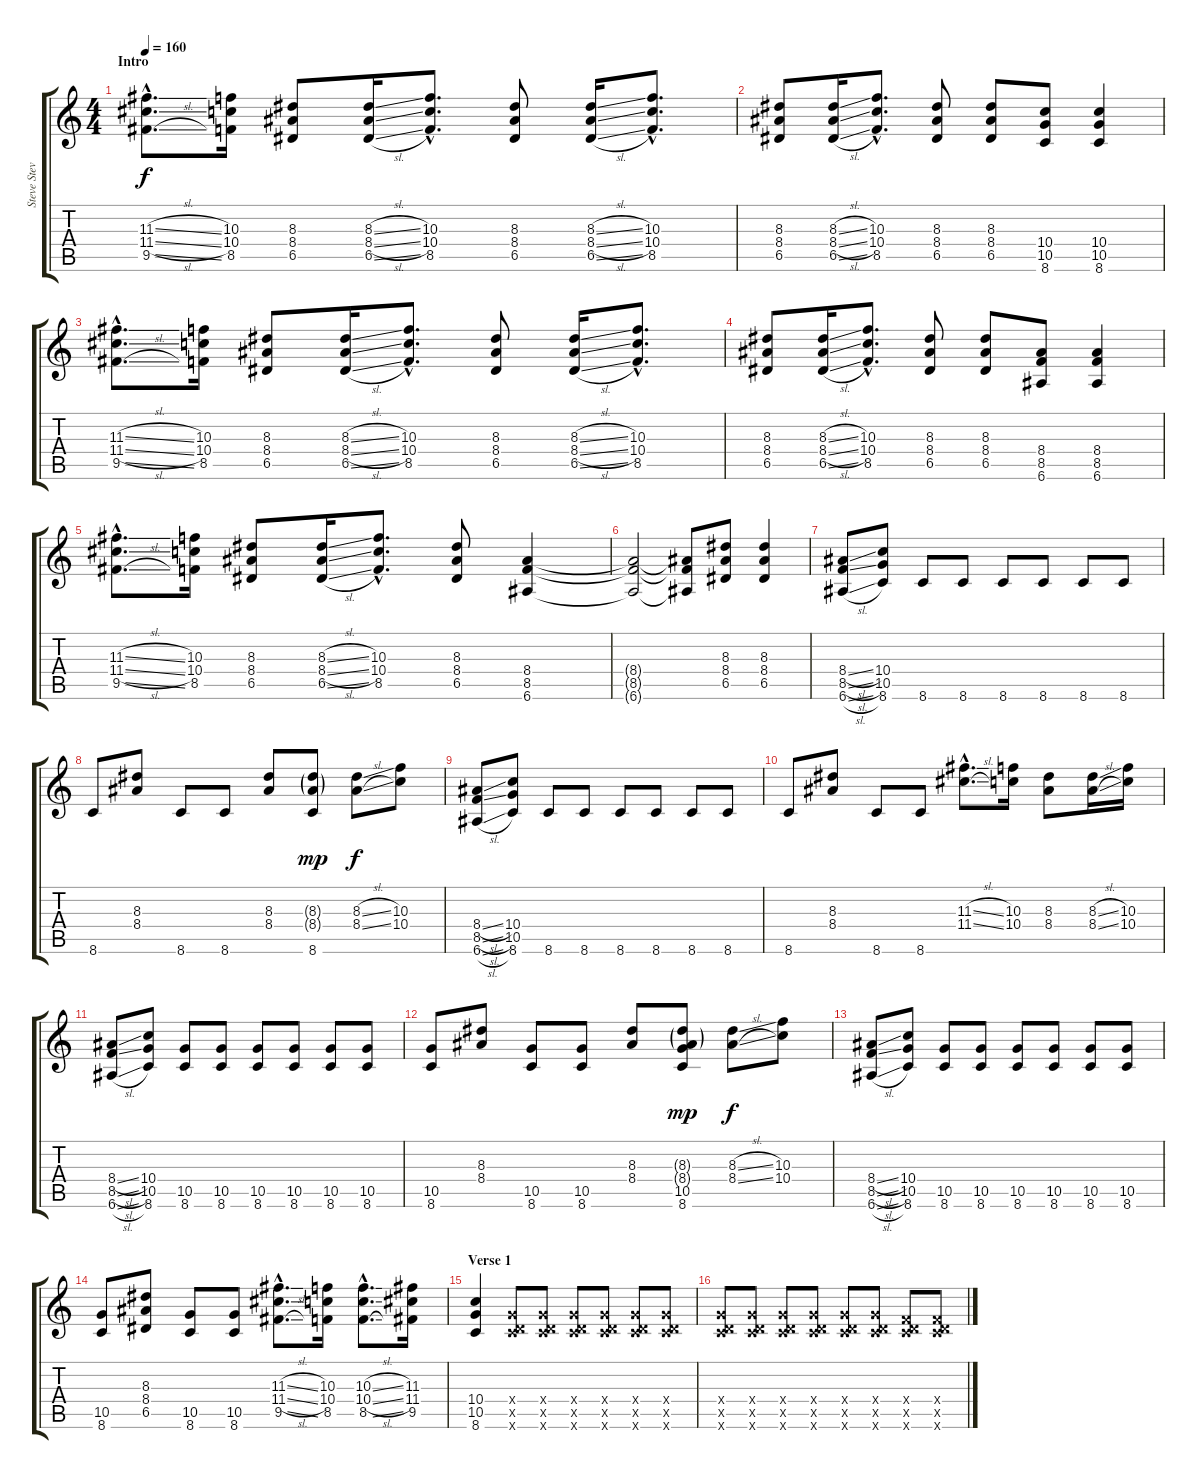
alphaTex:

\track ("Steve Stevens" "Steve Stev") {instrument distortionguitar}
\staff {score tabs}
\tuning (E4 B3 G3 D3 A2 E2) {hide}
\ts (4 4)
\section ("" "Intro")
\tempo 160
\clef g2
\ks c
(11.3{sl hac} 11.4{sl hac} 9.5{sl hac}).8{d dy f instrument distortionguitar} (10.3 10.4 8.5).16 (8.3 8.4 6.5).8 (8.3{sl} 8.4{sl} 6.5{sl}).16 (10.3{hac} 10.4{hac} 8.5{hac}).8{d} (8.3 8.4 6.5).8 (8.3{sl} 8.4{sl} 6.5{sl}).16 (10.3{hac} 10.4{hac} 8.5{hac}).8{d} |
(8.3 8.4 6.5).8 (8.3{sl} 8.4{sl} 6.5{sl}).16 (10.3{hac} 10.4{hac} 8.5{hac}).8{d} (8.3 8.4 6.5).8 (8.3 8.4 6.5).8 (10.4 10.5 8.6).8 (10.4 10.5 8.6).4 |
(11.3{sl hac} 11.4{sl hac} 9.5{sl hac}).8{d} (10.3 10.4 8.5).16 (8.3 8.4 6.5).8 (8.3{sl} 8.4{sl} 6.5{sl}).16 (10.3{hac} 10.4{hac} 8.5{hac}).8{d} (8.3 8.4 6.5).8 (8.3{sl} 8.4{sl} 6.5{sl}).16 (10.3{hac} 10.4{hac} 8.5{hac}).8{d} |
(8.3 8.4 6.5).8 (8.3{sl} 8.4{sl} 6.5{sl}).16 (10.3{hac} 10.4{hac} 8.5{hac}).8{d} (8.3 8.4 6.5).8 (8.3 8.4 6.5).8 (8.4 8.5 6.6).8 (8.4 8.5 6.6).4 |
(11.3{sl hac} 11.4{sl hac} 9.5{sl hac}).8{d} (10.3 10.4 8.5).16 (8.3 8.4 6.5).8 (8.3{sl} 8.4{sl} 6.5{sl}).16 (10.3{hac} 10.4{hac} 8.5{hac}).8{d} (8.3 8.4 6.5).8 (8.4 8.5 6.6).4 |
(8.4{t} 8.5{t} 6.6{t}).2 (8.4{t} 8.5{t} 6.6{t}).8 (8.3 8.4 6.5).8 (8.3 8.4 6.5).4 |
(8.4{sl} 8.5{sl} 6.6{sl}).8 (10.4 10.5 8.6).8 8.6.8 8.6.8 8.6.8 8.6.8 8.6.8 8.6.8 |
8.6.8 (8.3 8.4).8 8.6.8 8.6.8 (8.3 8.4).8 (8.3{g} 8.4{g} 8.6).8{dy mp} (8.3{sl} 8.4{sl}).8{dy f} (10.3 10.4).8 |
(8.4{sl} 8.5{sl} 6.6{sl}).8 (10.4 10.5 8.6).8 8.6.8 8.6.8 8.6.8 8.6.8 8.6.8 8.6.8 |
8.6.8 (8.3 8.4).8 8.6.8 8.6.8 (11.3{sl hac} 11.4{sl hac}).8{d} (10.3 10.4).16 (8.3 8.4).8 (8.3{sl} 8.4{sl}).16 (10.3 10.4).16 |
(8.4{sl} 8.5{sl} 6.6{sl}).8 (10.4 10.5 8.6).8 (10.5 8.6).8 (10.5 8.6).8 (10.5 8.6).8 (10.5 8.6).8 (10.5 8.6).8 (10.5 8.6).8 |
(10.5 8.6).8 (8.3 8.4).8 (10.5 8.6).8 (10.5 8.6).8 (8.3 8.4).8 (8.3{g} 8.4{g} 10.5 8.6).8{dy mp} (8.3{sl} 8.4{sl}).8{dy f} (10.3 10.4).8 |
(8.4{sl} 8.5{sl} 6.6{sl}).8 (10.4 10.5 8.6).8 (10.5 8.6).8 (10.5 8.6).8 (10.5 8.6).8 (10.5 8.6).8 (10.5 8.6).8 (10.5 8.6).8 |
(10.5 8.6).8 (8.3 8.4 6.5).8 (10.5 8.6).8 (10.5 8.6).8 (11.3{sl hac} 11.4{sl hac} 9.5{sl hac}).8{d} (10.3 10.4 8.5).16 (10.3{sl hac} 10.4{sl hac} 8.5{sl hac}).8{d} (11.3 11.4 9.5).16 |
\section ("" "Verse 1")
(10.4 10.5 8.6).4 (0.4{x} 10.5{x} 8.6{x}).8 (0.4{x} 10.5{x} 8.6{x}).8 (0.4{x} 10.5{x} 8.6{x}).8 (0.4{x} 10.5{x} 8.6{x}).8 (0.4{x} 10.5{x} 8.6{x}).8 (0.4{x} 10.5{x} 8.6{x}).8 |
(0.4{x} 10.5{x} 8.6{x}).8 (0.4{x} 10.5{x} 8.6{x}).8 (0.4{x} 10.5{x} 8.6{x}).8 (0.4{x} 10.5{x} 8.6{x}).8 (0.4{x} 10.5{x} 8.6{x}).8 (0.4{x} 10.5{x} 8.6{x}).8 (0.4{x} 8.5{x} 8.6{x}).8 (0.4{x} 8.5{x} 8.6{x}).8
